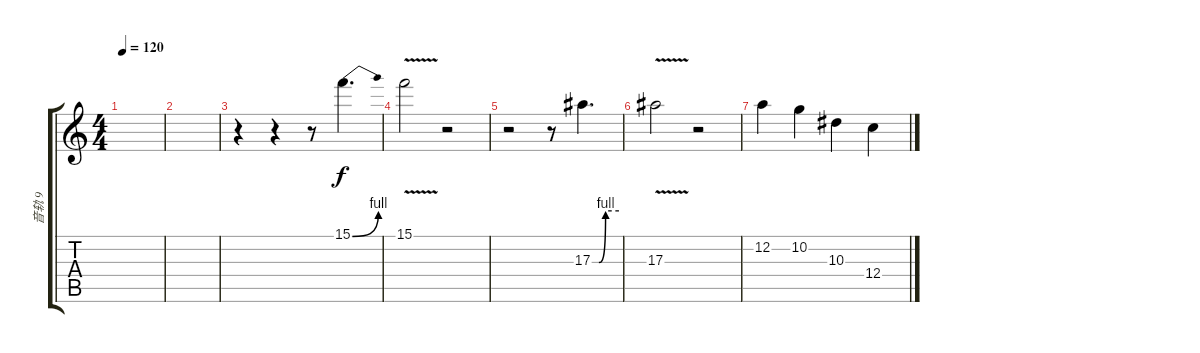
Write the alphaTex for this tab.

\track ("音轨 9" "音轨 9") {instrument overdrivenguitar}
\staff {score tabs}
\tuning (D4 A3 F3 C3 G2 D2) {hide}
\ts (4 4)
\tempo 120
\clef g2
\ks c
|
|
r.4 r.4 r.8 15.1{be (bend 0 0 60 4)}.4{d} |
15.1{v}.2 r.2 |
r.2 r.8 17.3{be (custom 0 0 15 0 30 4 60 4)}.4{d} |
17.3{v}.2 r.2 |
12.2.4 10.2.4 10.3.4 12.4.4
